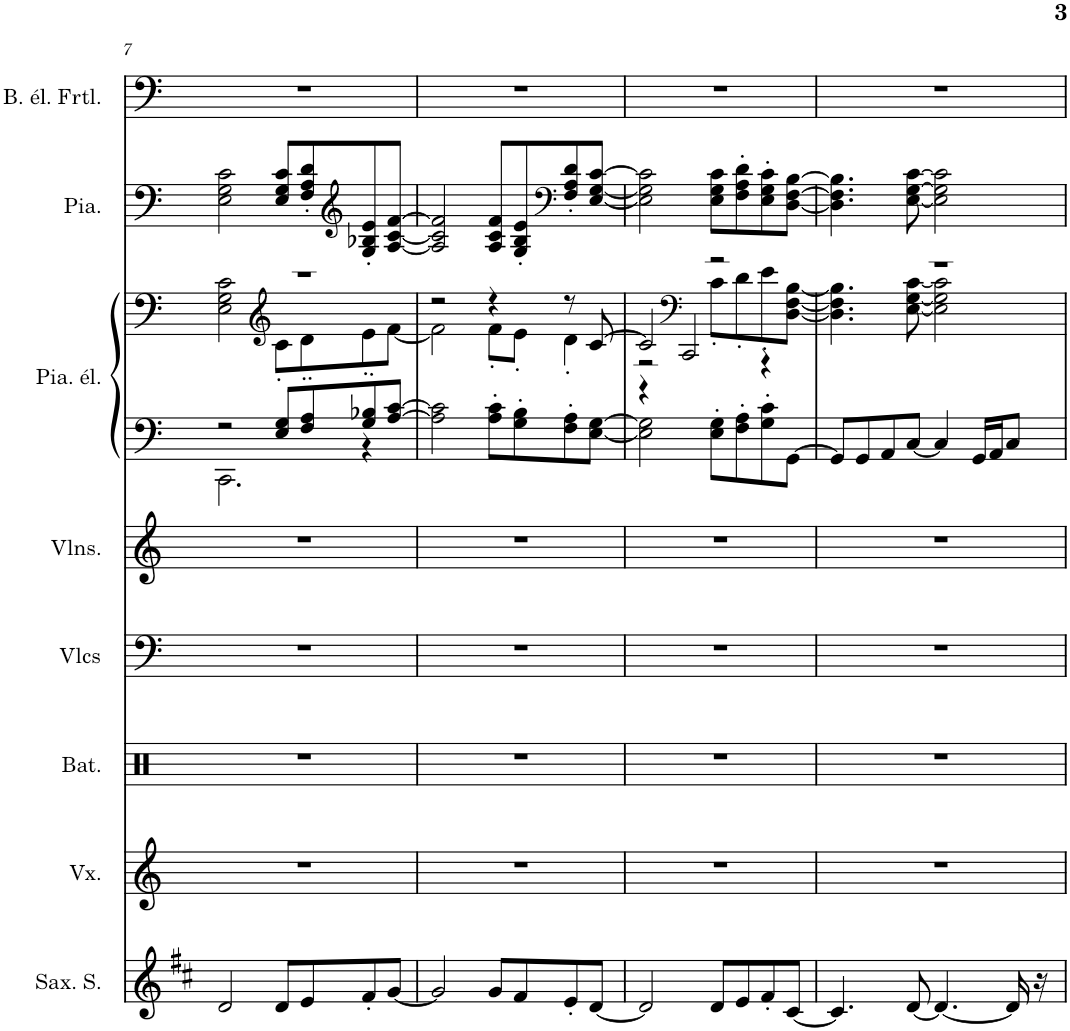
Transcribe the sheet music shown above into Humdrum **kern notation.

**kern	**kern	**kern	**kern	**kern	**kern	**kern	**kern	**kern
*part8	*part7	*part6	*part5	*part4	*part3	*part3	*part2	*part1
*staff9	*staff8	*staff7	*staff6	*staff5	*staff4	*staff3	*staff2	*staff1
*I"Saxophone Soprano	*I"Voix, Voice Oohs	*I"Batterie, Drums	*I"Violoncelles, String Ensemble 1	*I"Violons, String Ensemble 1	*I"Piano électrique, Electric Piano 2	*	*I"Piano, Acoustic Grand Piano	*I"Basse électrique fretless, Fretless Bass
*I'Sax. S.	*I'Vx.	*I'Bat.	*I'Vlcs	*I'Vlns.	*I'Pia. él.	*	*I'Pia.	*I'B. él. Frtl.
!!LO:PB:g=z
*clefG2	*clefG2	*clefX	*clefF4	*clefG2	*clefF4	*clefF4	*clefF4	*clefF4
*Trd1c2	*	*	*	*	*	*	*	*Trd7c12
*k[f#c#]	*k[]	*k[]	*k[]	*k[]	*k[]	*k[]	*k[]	*k[]
*M4/4	*M4/4	*M4/4	*M4/4	*M4/4	*M4/4	*M4/4	*M4/4	*M4/4
=7	=7	=7	=7	=7	=7	=7	=7	=7
*	*	*	*	*	*^	*^	*	*
2d/	1r	1r	1r	1r	2r	2.CC\	1r	2E\ 2G\ 2c\	2E\ 2G\ 2c\	1r
*	*	*	*	*	*	*	*clefG2	*	*	*
8d/L	.	.	.	.	8E/ 8G/L	.	.	8c'\L	8E/ 8G/ 8c/L	.
8e/	.	.	.	.	8F/' 8A/'	.	.	8d'\	8F/' 8A/' 8d/'	.
*	*	*	*	*	*	*	*	*	*clefG2	*
8f#'/	.	.	.	.	8G/' 8B-X/'	4r	.	8e'\	8G/' 8B-X/' 8e/'	.
[8g/J	.	.	.	.	[8A/ [8c/J	.	.	[8f\J	[8A/ [8c/ [8f/J	.
*	*	*	*	*	*v	*v	*	*	*	*
=8	=8	=8	=8	=8	=8	=8	=8	=8	=8
2g/]	1r	1r	1r	1r	2A\] 2c\]	2r	2f\]	2A/] 2c/] 2f/]	1r
8g/L	.	.	.	.	8A\' 8c\'L	4r	8f'\L	8A/ 8c/ 8f/L	.
8f#/	.	.	.	.	8G\' 8B\'	.	8e'\J	8G/' 8B/' 8e/'	.
*	*	*	*	*	*	*	*	*clefF4	*
8e'/	.	.	.	.	8F\' 8A\'	8r	4d'\	8F/' 8A/' 8d/'	.
[8d/J	.	.	.	.	[8E\ [8G\J	[8c/	.	[8E/ [8G/ [8c/J	.
=9	=9	=9	=9	=9	=9	=9	=9	=9	=9
*	*	*	*	*	*	*	*^	*	*
2d/]	1r	1r	1r	1r	2E\] 2G\]	2c/]	2r	4r	2E\] 2G\] 2c\]	1r
*	*	*	*	*	*	*clefF4	*	*	*	*
.	.	.	.	.	.	.	.	2CC/	.	.
8d/L	.	.	.	.	8E\' 8G\'L	2r	8c'\L	.	8E\ 8G\ 8c\L	.
8e/	.	.	.	.	8F\' 8A\'	.	8d'\	.	8F\' 8A\' 8d\'	.
8f#'/	.	.	.	.	8G\' 8c\'	.	8e'\	4r	8E\' 8G\' 8c\'	.
[8c#/J	.	.	.	.	[8GG\J	.	[8D\ [8F\ [8B\J	.	[8D\ [8F\ [8B\J	.
*	*	*	*	*	*	*	*v	*v	*	*
=10	=10	=10	=10	=10	=10	=10	=10	=10	=10
4.c#/]	1r	1r	1r	1r	8GG/L]	1r	4.D\] 4.F\] 4.B\]	4.D\] 4.F\] 4.B\]	1r
.	.	.	.	.	8GG/	.	.	.	.
.	.	.	.	.	8AA/	.	.	.	.
[8d/	.	.	.	.	[8C/J	.	[8E\ [8G\ [8c\	[8E\ [8G\ [8c\	.
4.d/_	.	.	.	.	4C/]	.	2E\] 2G\] 2c\]	2E\] 2G\] 2c\]	.
.	.	.	.	.	16GG/LL	.	.	.	.
.	.	.	.	.	16AA/J	.	.	.	.
16d/]	.	.	.	.	8C/J	.	.	.	.
16r	.	.	.	.	.	.	.	.	.
*	*	*	*	*	*	*v	*v	*	*
=	=	=	=	=	=	=	=	=
*-	*-	*-	*-	*-	*-	*-	*-	*-
